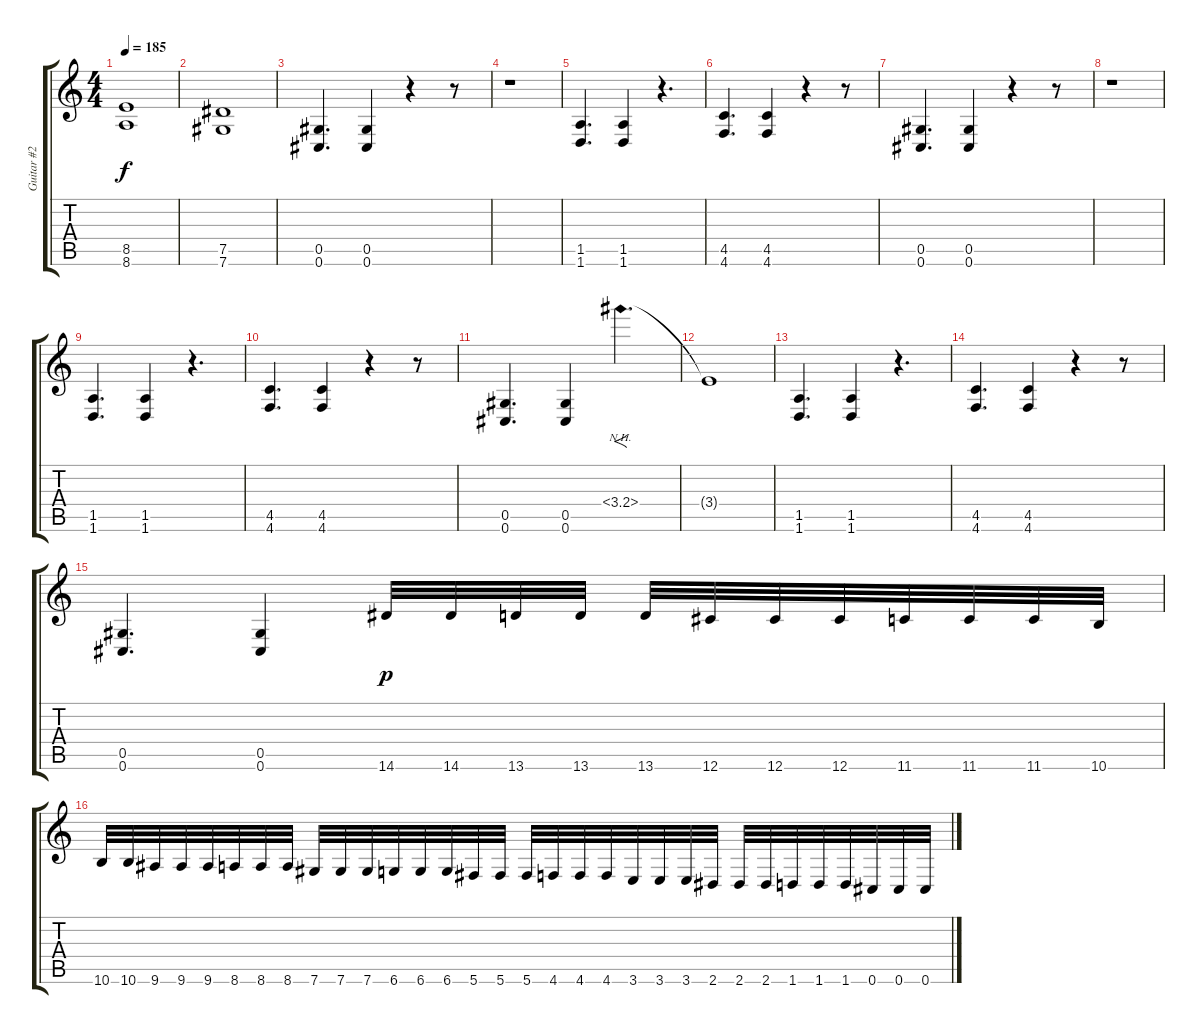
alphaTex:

\track ("Guitar #2" "Guitar #2") {instrument distortionguitar}
\staff {score tabs}
\tuning (Eb4 Bb3 Gb3 Db3 Ab2 Db2) {hide}
\ts (4 4)
\tempo 185
\clef g2
\ks c
(8.5 8.6).1{dy f} |
(7.5 7.6).1 |
(0.5 0.6).4{d} (0.5 0.6).4 r.4 r.8 |
r.1 |
(1.5 1.6).4{d} (1.5 1.6).4 r.4{d} |
(4.5 4.6).4{d} (4.5 4.6).4 r.4 r.8 |
(0.5 0.6).4{d} (0.5 0.6).4 r.4 r.8 |
r.1 |
(1.5 1.6).4{d} (1.5 1.6).4 r.4{d} |
(4.5 4.6).4{d} (4.5 4.6).4 r.4 r.8 |
(0.5 0.6).4{d} (0.5 0.6).4 3.4{nh}.4{f d} |
3.4{t}.1 |
(1.5 1.6).4{d} (1.5 1.6).4 r.4{d} |
(4.5 4.6).4{d} (4.5 4.6).4 r.4 r.8 |
(0.5 0.6).4{d} (0.5 0.6).4 14.6.32{dy p} 14.6.32 13.6.32 13.6.32 13.6.32 12.6.32 12.6.32 12.6.32 11.6.32 11.6.32 11.6.32 10.6.32 |
10.6.32 10.6.32 9.6.32 9.6.32 9.6.32 8.6.32 8.6.32 8.6.32 7.6.32 7.6.32 7.6.32 6.6.32 6.6.32 6.6.32 5.6.32 5.6.32 5.6.32 4.6.32 4.6.32 4.6.32 3.6.32 3.6.32 3.6.32 2.6.32 2.6.32 2.6.32 1.6.32 1.6.32 1.6.32 0.6.32 0.6.32 0.6.32
